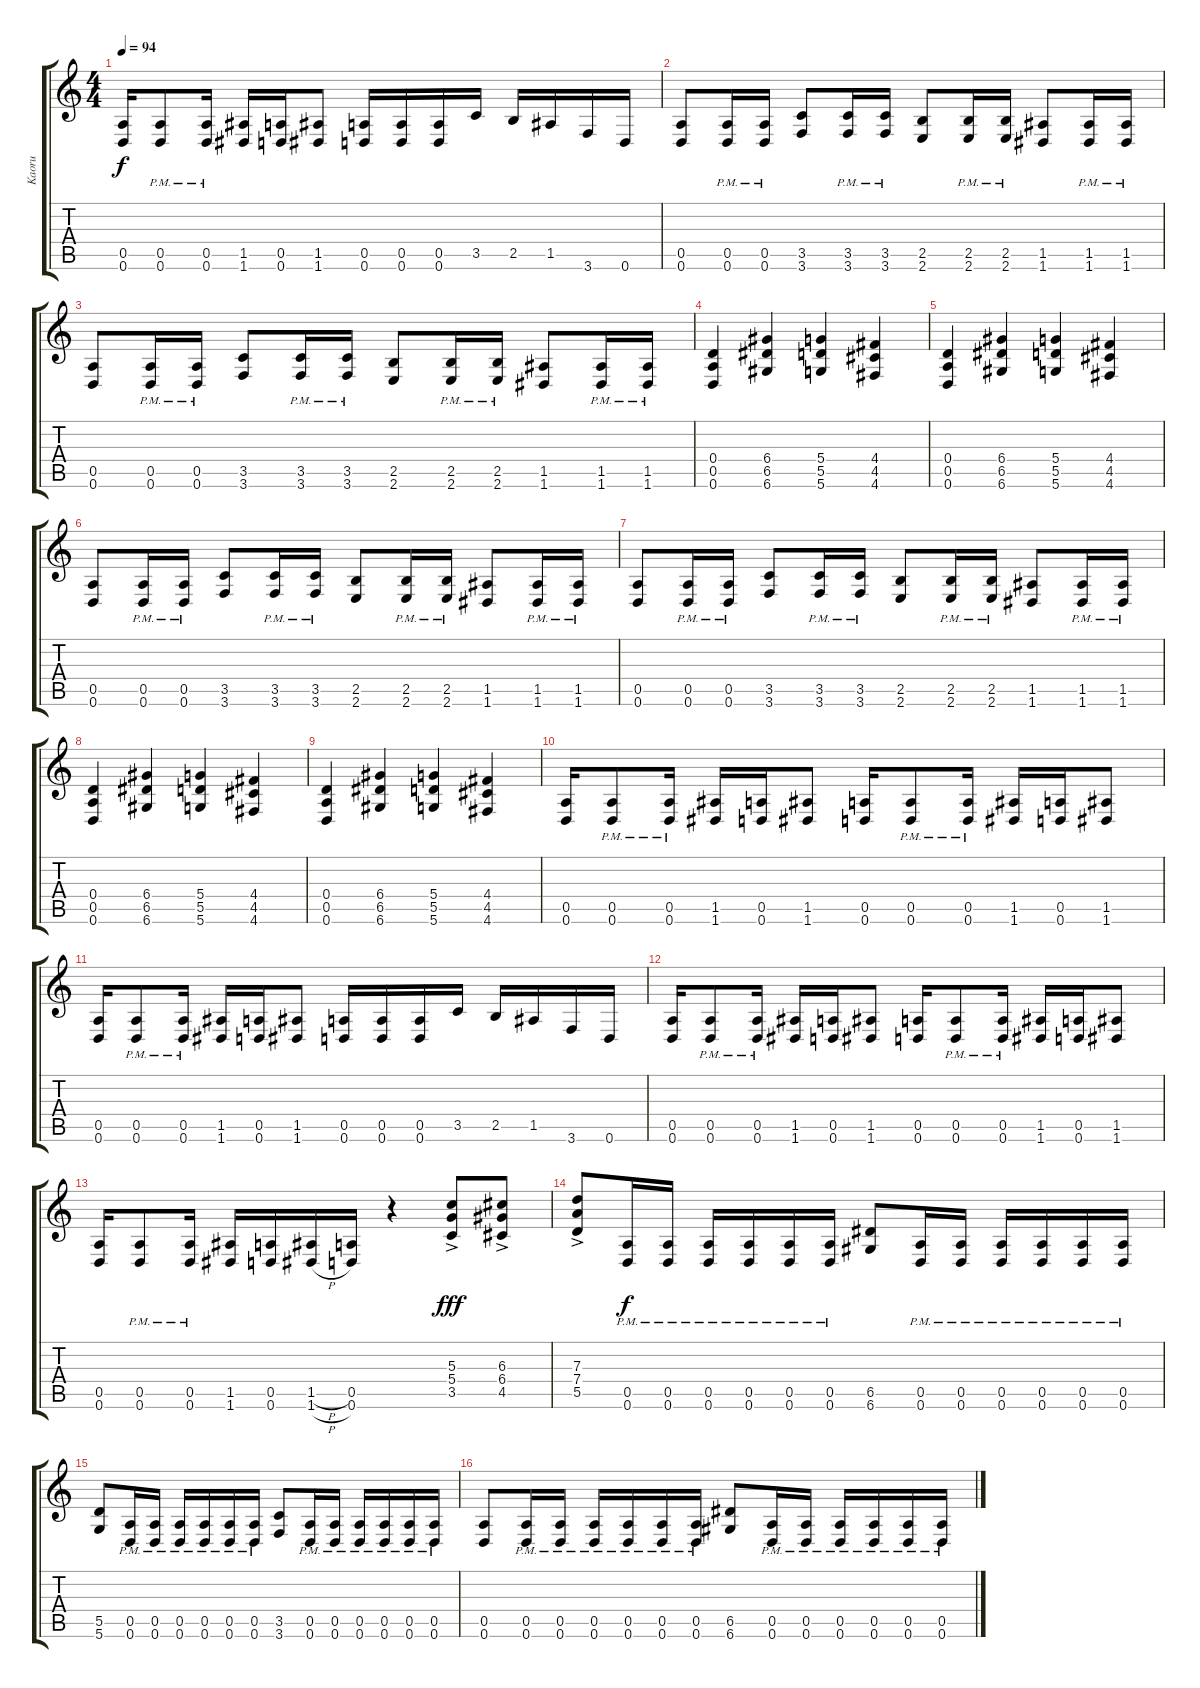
\track ("Kaoru" "Kaoru") {instrument distortionguitar}
\staff {score tabs}
\tuning (E4 B3 G3 D3 A2 D2) {hide}
\ts (4 4)
\tempo 94
\clef g2
\ks c
(0.5 0.6).16{dy f} (0.5{pm} 0.6{pm}).8 (0.5{pm} 0.6{pm}).16 (1.5 1.6).16 (0.5 0.6).16 (1.5 1.6).8 (0.5 0.6).16 (0.5 0.6).16 (0.5 0.6).16 3.5.16 2.5.16 1.5.16 3.6.16 0.6.16 |
(0.5 0.6).8 (0.5{pm} 0.6{pm}).16 (0.5{pm} 0.6{pm}).16 (3.5 3.6).8 (3.5{pm} 3.6{pm}).16 (3.5{pm} 3.6{pm}).16 (2.5 2.6).8 (2.5{pm} 2.6{pm}).16 (2.5{pm} 2.6{pm}).16 (1.5 1.6).8 (1.5{pm} 1.6{pm}).16 (1.5{pm} 1.6{pm}).16 |
(0.5 0.6).8 (0.5{pm} 0.6{pm}).16 (0.5{pm} 0.6{pm}).16 (3.5 3.6).8 (3.5{pm} 3.6{pm}).16 (3.5{pm} 3.6{pm}).16 (2.5 2.6).8 (2.5{pm} 2.6{pm}).16 (2.5{pm} 2.6{pm}).16 (1.5 1.6).8 (1.5{pm} 1.6{pm}).16 (1.5{pm} 1.6{pm}).16 |
(0.4 0.5 0.6).4 (6.4 6.5 6.6).4 (5.4 5.5 5.6).4 (4.4 4.5 4.6).4 |
(0.4 0.5 0.6).4 (6.4 6.5 6.6).4 (5.4 5.5 5.6).4 (4.4 4.5 4.6).4 |
(0.5 0.6).8 (0.5{pm} 0.6{pm}).16 (0.5{pm} 0.6{pm}).16 (3.5 3.6).8 (3.5{pm} 3.6{pm}).16 (3.5{pm} 3.6{pm}).16 (2.5 2.6).8 (2.5{pm} 2.6{pm}).16 (2.5{pm} 2.6{pm}).16 (1.5 1.6).8 (1.5{pm} 1.6{pm}).16 (1.5{pm} 1.6{pm}).16 |
(0.5 0.6).8 (0.5{pm} 0.6{pm}).16 (0.5{pm} 0.6{pm}).16 (3.5 3.6).8 (3.5{pm} 3.6{pm}).16 (3.5{pm} 3.6{pm}).16 (2.5 2.6).8 (2.5{pm} 2.6{pm}).16 (2.5{pm} 2.6{pm}).16 (1.5 1.6).8 (1.5{pm} 1.6{pm}).16 (1.5{pm} 1.6{pm}).16 |
(0.4 0.5 0.6).4 (6.4 6.5 6.6).4 (5.4 5.5 5.6).4 (4.4 4.5 4.6).4 |
(0.4 0.5 0.6).4 (6.4 6.5 6.6).4 (5.4 5.5 5.6).4 (4.4 4.5 4.6).4 |
(0.5 0.6).16 (0.5{pm} 0.6{pm}).8 (0.5{pm} 0.6{pm}).16 (1.5 1.6).16 (0.5 0.6).16 (1.5 1.6).8 (0.5 0.6).16 (0.5{pm} 0.6{pm}).8 (0.5{pm} 0.6{pm}).16 (1.5 1.6).16 (0.5 0.6).16 (1.5 1.6).8 |
(0.5 0.6).16 (0.5{pm} 0.6{pm}).8 (0.5{pm} 0.6{pm}).16 (1.5 1.6).16 (0.5 0.6).16 (1.5 1.6).8 (0.5 0.6).16 (0.5 0.6).16 (0.5 0.6).16 3.5.16 2.5.16 1.5.16 3.6.16 0.6.16 |
(0.5 0.6).16 (0.5{pm} 0.6{pm}).8 (0.5{pm} 0.6{pm}).16 (1.5 1.6).16 (0.5 0.6).16 (1.5 1.6).8 (0.5 0.6).16 (0.5{pm} 0.6{pm}).8 (0.5{pm} 0.6{pm}).16 (1.5 1.6).16 (0.5 0.6).16 (1.5 1.6).8 |
(0.5 0.6).16 (0.5{pm} 0.6{pm}).8 (0.5{pm} 0.6{pm}).16 (1.5 1.6).16 (0.5 0.6).16 (1.5{h} 1.6{h}).16 (0.5 0.6).16 r.4 (5.3{ac} 5.4{ac} 3.5{ac}).8{dy fff} (6.3{ac} 6.4{ac} 4.5{ac}).8 |
(7.3{ac} 7.4{ac} 5.5{ac}).8 (0.5{pm} 0.6{pm}).16{dy f} (0.5{pm} 0.6{pm}).16 (0.5{pm} 0.6{pm}).16 (0.5{pm} 0.6{pm}).16 (0.5{pm} 0.6{pm}).16 (0.5{pm} 0.6{pm}).16 (6.5 6.6).8 (0.5{pm} 0.6{pm}).16 (0.5{pm} 0.6{pm}).16 (0.5{pm} 0.6{pm}).16 (0.5{pm} 0.6{pm}).16 (0.5{pm} 0.6{pm}).16 (0.5{pm} 0.6{pm}).16 |
(5.5 5.6).8 (0.5{pm} 0.6{pm}).16 (0.5{pm} 0.6{pm}).16 (0.5{pm} 0.6{pm}).16 (0.5{pm} 0.6{pm}).16 (0.5{pm} 0.6{pm}).16 (0.5{pm} 0.6{pm}).16 (3.5 3.6).8 (0.5{pm} 0.6{pm}).16 (0.5{pm} 0.6{pm}).16 (0.5{pm} 0.6{pm}).16 (0.5{pm} 0.6{pm}).16 (0.5{pm} 0.6{pm}).16 (0.5{pm} 0.6{pm}).16 |
(0.5 0.6).8 (0.5{pm} 0.6{pm}).16 (0.5{pm} 0.6{pm}).16 (0.5{pm} 0.6{pm}).16 (0.5{pm} 0.6{pm}).16 (0.5{pm} 0.6{pm}).16 (0.5{pm} 0.6{pm}).16 (6.5 6.6).8 (0.5{pm} 0.6{pm}).16 (0.5{pm} 0.6{pm}).16 (0.5{pm} 0.6{pm}).16 (0.5{pm} 0.6{pm}).16 (0.5{pm} 0.6{pm}).16 (0.5{pm} 0.6{pm}).16
